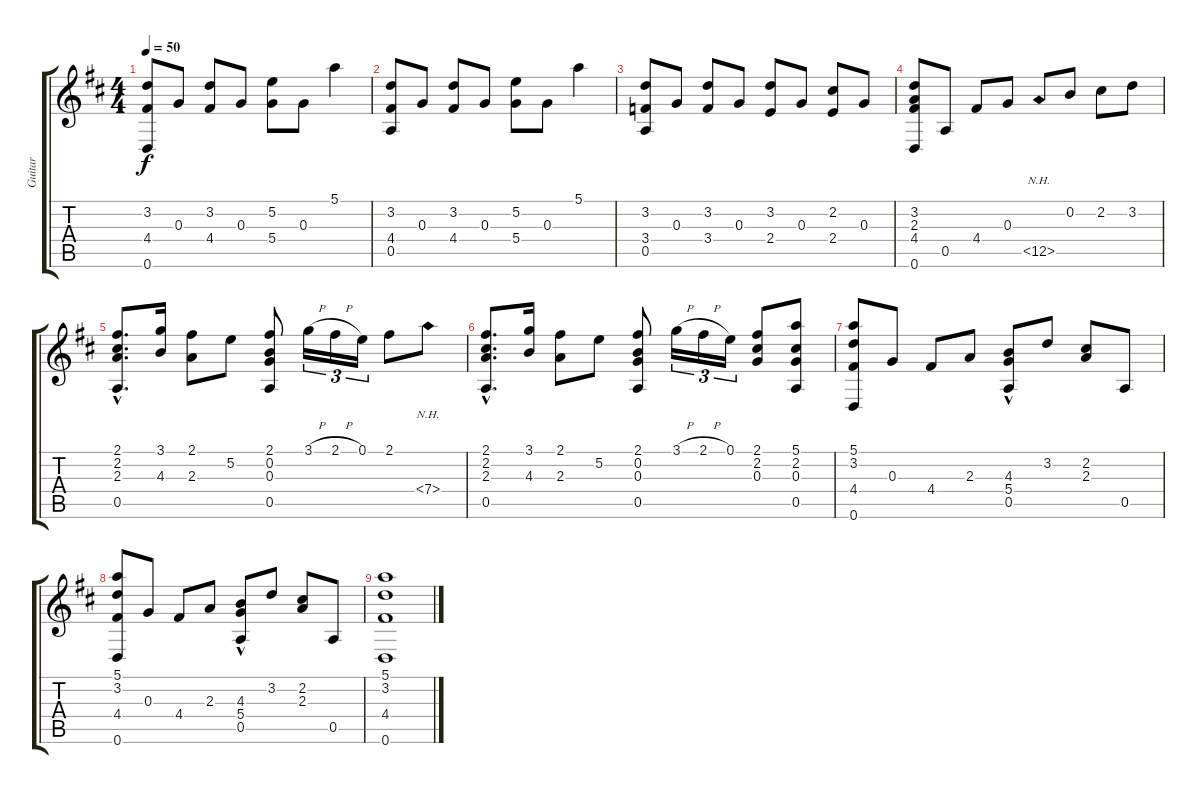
\track ("Guitar" "Guitar") {instrument acousticguitarnylon}
\staff {score tabs}
\tuning (E4 B3 G3 D3 A2 D2) {hide}
\ts (4 4)
\tempo 50
\clef g2
\ks d
(3.2 4.4 0.6).8{dy f} 0.3.8 (3.2 4.4).8 0.3.8 (5.2 5.4).8 0.3.8 5.1.4 |
(3.2 4.4 0.5).8 0.3.8 (3.2 4.4).8 0.3.8 (5.2 5.4).8 0.3.8 5.1.4 |
(3.2 3.4 0.5).8 0.3.8 (3.2 3.4).8 0.3.8 (3.2 2.4).8 0.3.8 (2.2 2.4).8 0.3.8 |
(3.2 2.3 4.4 0.6).8 0.5.8 4.4.8 0.3.8 12.5{nh}.8 0.2.8 2.2.8 3.2.8 |
(2.1{hac} 2.2 2.3{hac} 0.5).8{d} (3.1 4.3).16 (2.1 2.3).8 5.2.8 (2.1 0.2 0.3 0.5).8 3.1{h}.16{tu (3 2)} 2.1{h}.16{tu (3 2)} 0.1.16{tu (3 2)} 2.1.8 7.4{nh}.8 |
(2.1{hac} 2.2 2.3{hac} 0.5).8{d} (3.1 4.3).16 (2.1 2.3).8 5.2.8 (2.1 0.2 0.3 0.5).8 3.1{h}.16{tu (3 2)} 2.1{h}.16{tu (3 2)} 0.1.16{tu (3 2)} (2.1 2.2 0.3).8 (5.1 2.2 0.3 0.5).8 |
(5.1 3.2 4.4 0.6).8 0.3.8 4.4.8 2.3.8 (4.3 5.4 0.5{hac}).8 3.2.8 (2.2 2.3).8 0.5.8 |
(5.1 3.2 4.4 0.6).8 0.3.8 4.4.8 2.3.8 (4.3 5.4 0.5{hac}).8 3.2.8 (2.2 2.3).8 0.5.8 |
(5.1 3.2 4.4 0.6).1
